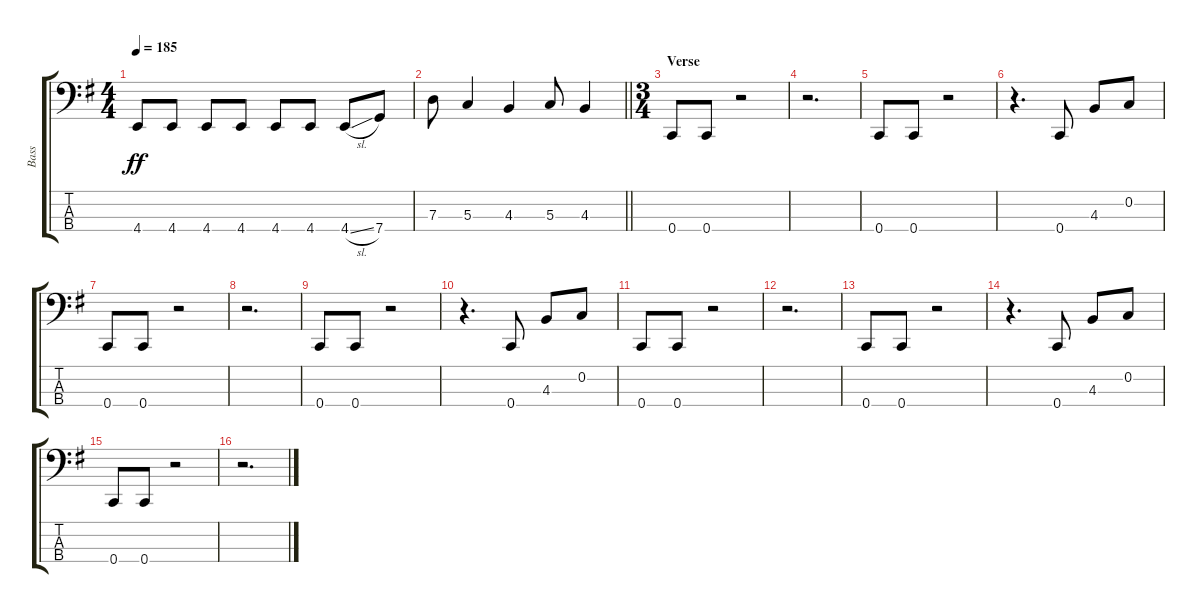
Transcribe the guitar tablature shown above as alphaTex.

\track ("Bass" "Bass") {instrument electricbasspick}
\staff {score tabs}
\tuning (F2 C2 G1 C1) {hide}
\ts (4 4)
\tempo 185
\clef f4
\ks g
4.4.8{dy ff} 4.4.8 4.4.8 4.4.8 4.4.8 4.4.8 4.4{sl}.8 7.4.8 |
\barLineRight lightlight
7.3.8 5.3.4 4.3.4 5.3.8 4.3.4 |
\ts (3 4)
\section ("" "Verse")
0.4.8 0.4.8 r.2 |
r.2{d} |
0.4.8 0.4.8 r.2 |
r.4{d} 0.4.8 4.3.8 0.2.8 |
0.4.8 0.4.8 r.2 |
r.2{d} |
0.4.8 0.4.8 r.2 |
r.4{d} 0.4.8 4.3.8 0.2.8 |
0.4.8 0.4.8 r.2 |
r.2{d} |
0.4.8 0.4.8 r.2 |
r.4{d} 0.4.8 4.3.8 0.2.8 |
0.4.8 0.4.8 r.2 |
r.2{d}
